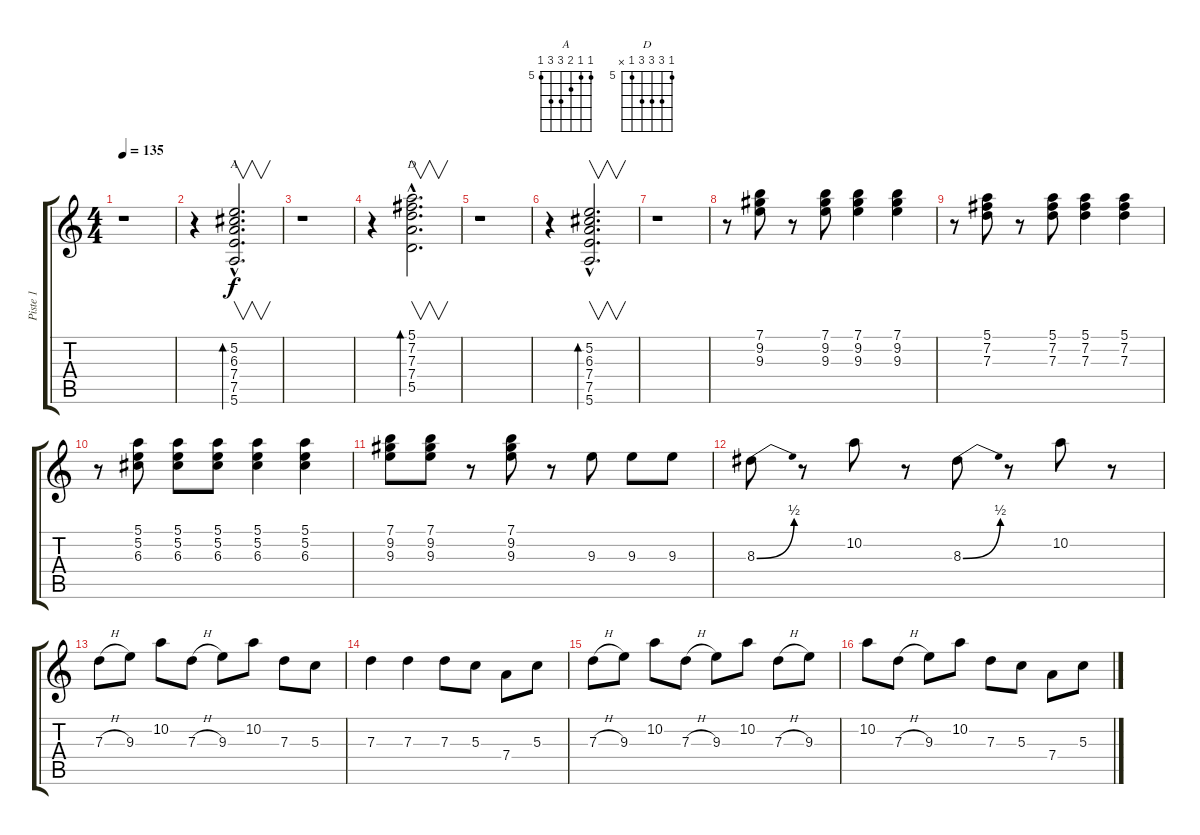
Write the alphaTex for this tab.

\track ("Piste 1" "Piste 1") {instrument electricguitarclean}
\staff {score tabs}
\tuning (E4 B3 G3 D3 A2 E2) {hide}
\chord ("A" 5 5 6 7 7 5) {firstfret 5}
\chord ("D" 5 7 7 7 5 x) {firstfret 5}
\ts (4 4)
\tempo 135
\clef g2
\ks c
r.1{dy f} |
r.4 (5.2{hac} 6.3{hac} 7.4{hac} 7.5{hac} 5.6{hac}).2{v d bd 240 ch "A" volume 7} |
r.1 |
r.4 (5.1{hac} 7.2{hac} 7.3{hac} 7.4{hac} 5.5{hac}).2{v d bd 240 ch "D" volume 7} |
r.1 |
r.4 (5.2{hac} 6.3{hac} 7.4{hac} 7.5{hac} 5.6{hac}).2{v d bd 240 volume 7} |
r.1 |
r.8{volume 13} (7.1 9.2 9.3).8 r.8 (7.1 9.2 9.3).8 (7.1 9.2 9.3).4 (7.1 9.2 9.3).4 |
r.8 (5.1 7.2 7.3).8 r.8 (5.1 7.2 7.3).8 (5.1 7.2 7.3).4 (5.1 7.2 7.3).4 |
r.8 (5.1 5.2 6.3).8 (5.1 5.2 6.3).8 (5.1 5.2 6.3).8 (5.1 5.2 6.3).4 (5.1 5.2 6.3).4 |
(7.1 9.2 9.3).8 (7.1 9.2 9.3).8 r.8 (7.1 9.2 9.3).8 r.8 9.3.8 9.3.8 9.3.8 |
8.3{be (bend 0 0 60 2)}.8 r.8 10.2.8 r.8 8.3{be (bend 0 0 60 2)}.8 r.8 10.2.8 r.8 |
7.3{h}.8 9.3.8 10.2.8 7.3{h}.8 9.3.8 10.2.8 7.3.8 5.3.8 |
7.3.4 7.3.4 7.3.8 5.3.8 7.4.8 5.3.8 |
7.3{h}.8 9.3.8 10.2.8 7.3{h}.8 9.3.8 10.2.8 7.3{h}.8 9.3.8 |
10.2.8 7.3{h}.8 9.3.8 10.2.8 7.3.8 5.3.8 7.4.8 5.3.8
